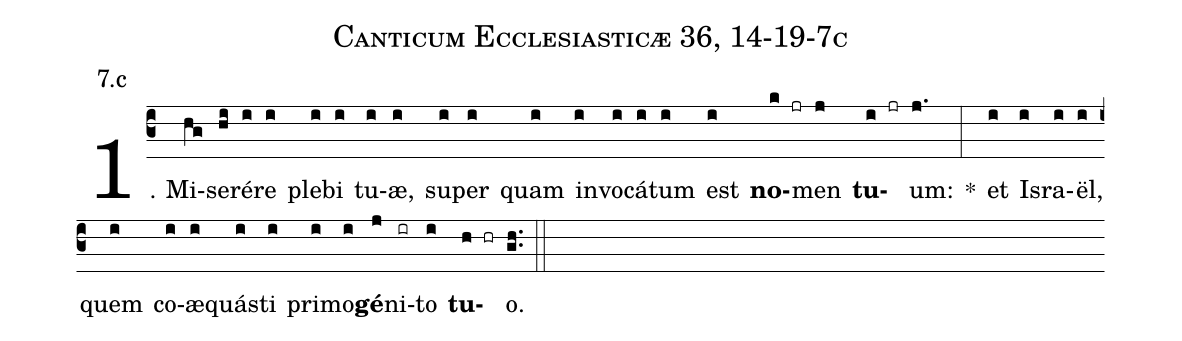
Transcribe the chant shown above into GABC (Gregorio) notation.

name: Canticum Ecclesiasticæ 36, 14-19-7c;
annotation: 7.c;
%%
(c3)1. Mi(hg)se(hi)ré(i)re(i) ple(i)bi(i) tu(i)æ,(i) su(i)per(i) quam(i) in(i)vo(i)cá(i)tum(i) est(i) <b>no</b>(k jr)men(j) <b>tu</b>(i jr)um:(j.) *(:) et(i) Is(i)ra(i)ël,(i) quem(i) co(i)æ(i)quás(i)ti(i) pri(i)mo(i)<b>gé</b>(j)ni(ir)to(i) <b>tu</b>(h hr)o.(gh..) (::)
